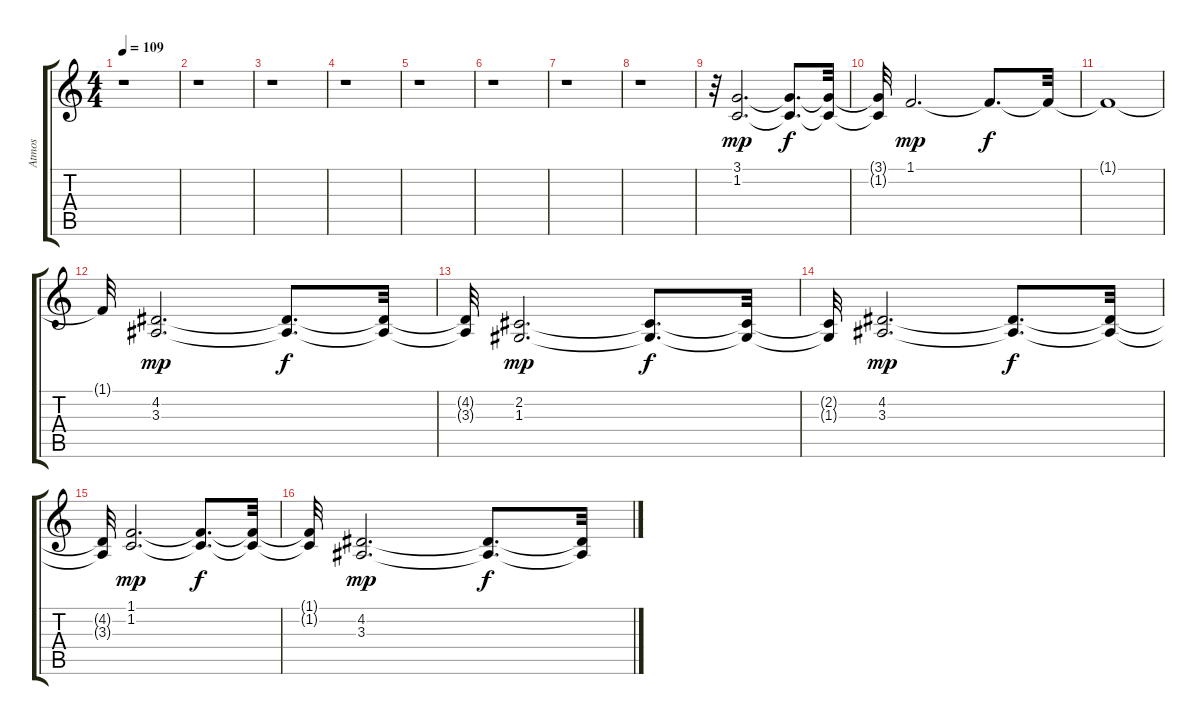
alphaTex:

\track ("Atmos" "Atmos") {instrument pad2warm}
\staff {score tabs}
\tuning (E4 B3 G3 D3 A2 E2) {hide}
\ts (4 4)
\tempo 109
\clef g2
\ks c
r.1{dy f} |
r.1 |
r.1 |
r.1 |
r.1 |
r.1 |
r.1 |
r.1 |
r.32 (3.1 1.2).2{d dy mp} (3.1{t} 1.2{t}).8{d dy f} (3.1{t} 1.2{t}).32 |
(3.1{t} 1.2{t}).32 1.1.2{d dy mp} 1.1{t}.8{d dy f} 1.1{t}.32 |
1.1{t}.1 |
1.1{t}.32 (4.2 3.3).2{d dy mp} (4.2{t} 3.3{t}).8{d dy f} (4.2{t} 3.3{t}).32 |
(4.2{t} 3.3{t}).32 (2.2 1.3).2{d dy mp} (2.2{t} 1.3{t}).8{d dy f} (2.2{t} 1.3{t}).32 |
(2.2{t} 1.3{t}).32 (4.2 3.3).2{d dy mp} (4.2{t} 3.3{t}).8{d dy f} (4.2{t} 3.3{t}).32 |
(4.2{t} 3.3{t}).32 (1.1 1.2).2{d dy mp} (1.1{t} 1.2{t}).8{d dy f} (1.1{t} 1.2{t}).32 |
(1.1{t} 1.2{t}).32 (4.2 3.3).2{d dy mp} (4.2{t} 3.3{t}).8{d dy f} (4.2{t} 3.3{t}).32
